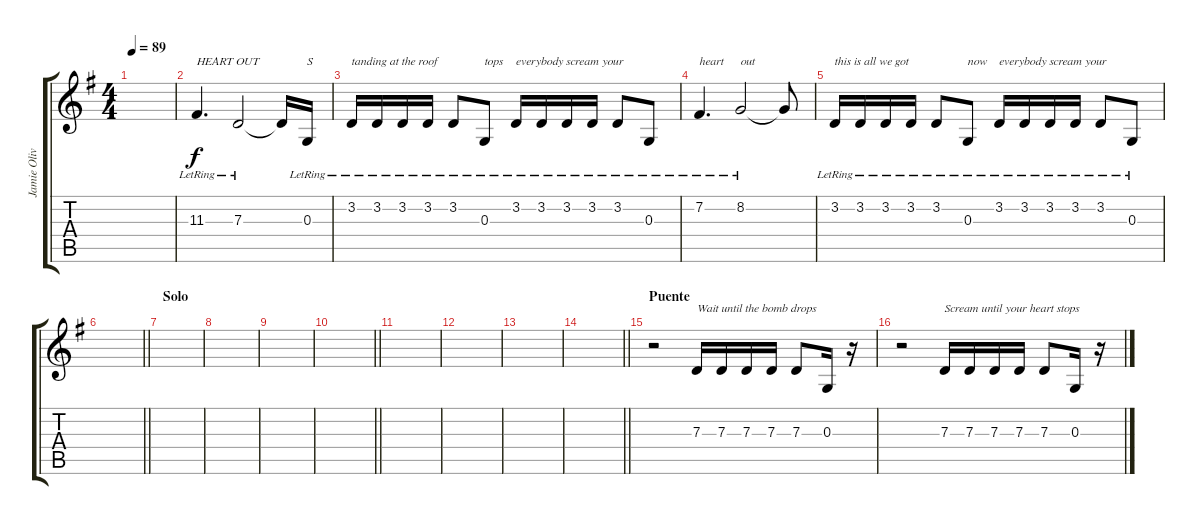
\track ("Jamie Oliver (Segunda Voz)" "Jamie Oliv") {instrument sopranosax}
\staff {score tabs}
\tuning (E4 B3 G3 D3 A2 E2) {hide}
\ts (4 4)
\tempo 89
\clef g2
\ks g
|
11.3{lr}.4{d txt "HEART OUT"} 7.3{lr}.2 7.3{t}.16 0.3{lr}.16{txt "S"} |
3.2{lr}.16{txt "tanding at the roof"} 3.2{lr}.16 3.2{lr}.16 3.2{lr}.16 3.2{lr}.8 0.3{lr}.8{txt "tops"} 3.2{lr}.16{txt "everybody scream your"} 3.2{lr}.16 3.2{lr}.16 3.2{lr}.16 3.2{lr}.8 0.3{lr}.8 |
7.2{lr}.4{d txt "heart"} 8.2{lr}.2{txt "out"} 8.2{t}.8 |
3.2{lr}.16{txt "this is all we got"} 3.2{lr}.16 3.2{lr}.16 3.2{lr}.16 3.2{lr}.8 0.3{lr}.8{txt "now"} 3.2{lr}.16{txt "everybody scream your"} 3.2{lr}.16 3.2{lr}.16 3.2{lr}.16 3.2{lr}.8 0.3{lr}.8 |
\barLineRight lightlight
|
\section ("" "Solo")
|
|
|
\barLineRight lightlight
|
|
|
|
\barLineRight lightlight
|
\section ("" "Puente")
r.2 7.3.16{txt "Wait until the bomb drops"} 7.3.16 7.3.16 7.3.16 7.3.8 0.3.16 r.16 |
r.2 7.3.16{txt "Scream until your heart stops"} 7.3.16 7.3.16 7.3.16 7.3.8 0.3.16 r.16
